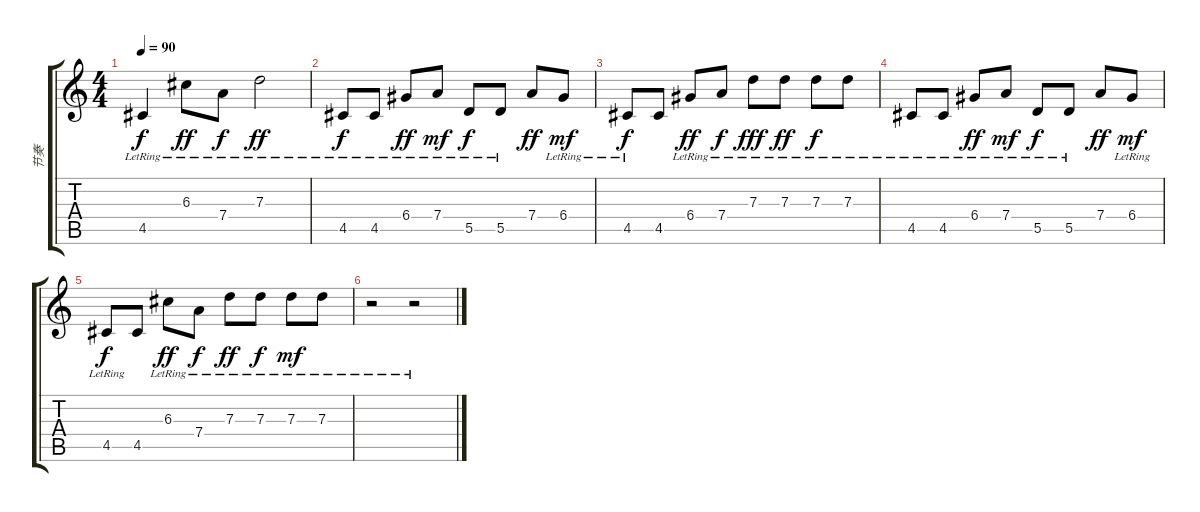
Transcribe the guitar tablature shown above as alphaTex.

\track ("节奏" "节奏") {instrument electricguitarjazz}
\staff {score tabs}
\tuning (E4 B3 G3 D3 A2 E2) {hide}
\ts (4 4)
\tempo 90
\clef g2
\ks c
4.5{lr}.4{dy f} 6.3{lr}.8{dy ff} 7.4{lr}.8{dy f} 7.3{lr}.2{dy ff} |
4.5{lr}.8{dy f volume 16} 4.5{lr}.8 6.4{lr}.8{dy ff} 7.4{lr}.8{dy mf} 5.5{lr}.8{dy f} 5.5{lr}.8 7.4.8{dy ff} 6.4{lr}.8{dy mf} |
4.5{lr}.8{dy f} 4.5.8 6.4{lr}.8{dy ff} 7.4{lr}.8{dy f} 7.3{lr}.8{dy fff} 7.3{lr}.8{dy ff} 7.3{lr}.8{dy f} 7.3{lr}.8 |
4.5{lr}.8 4.5{lr}.8{instrument electricguitarjazz} 6.4{lr}.8{dy ff} 7.4{lr}.8{dy mf} 5.5{lr}.8{dy f} 5.5{lr}.8 7.4.8{dy ff} 6.4{lr}.8{dy mf} |
4.5{lr}.8{dy f} 4.5.8 6.3{lr}.8{dy ff} 7.4{lr}.8{dy f} 7.3{lr}.8{dy ff} 7.3{lr}.8{dy f} 7.3{lr}.8{dy mf} 7.3{lr}.8 |
r.2 r.2
